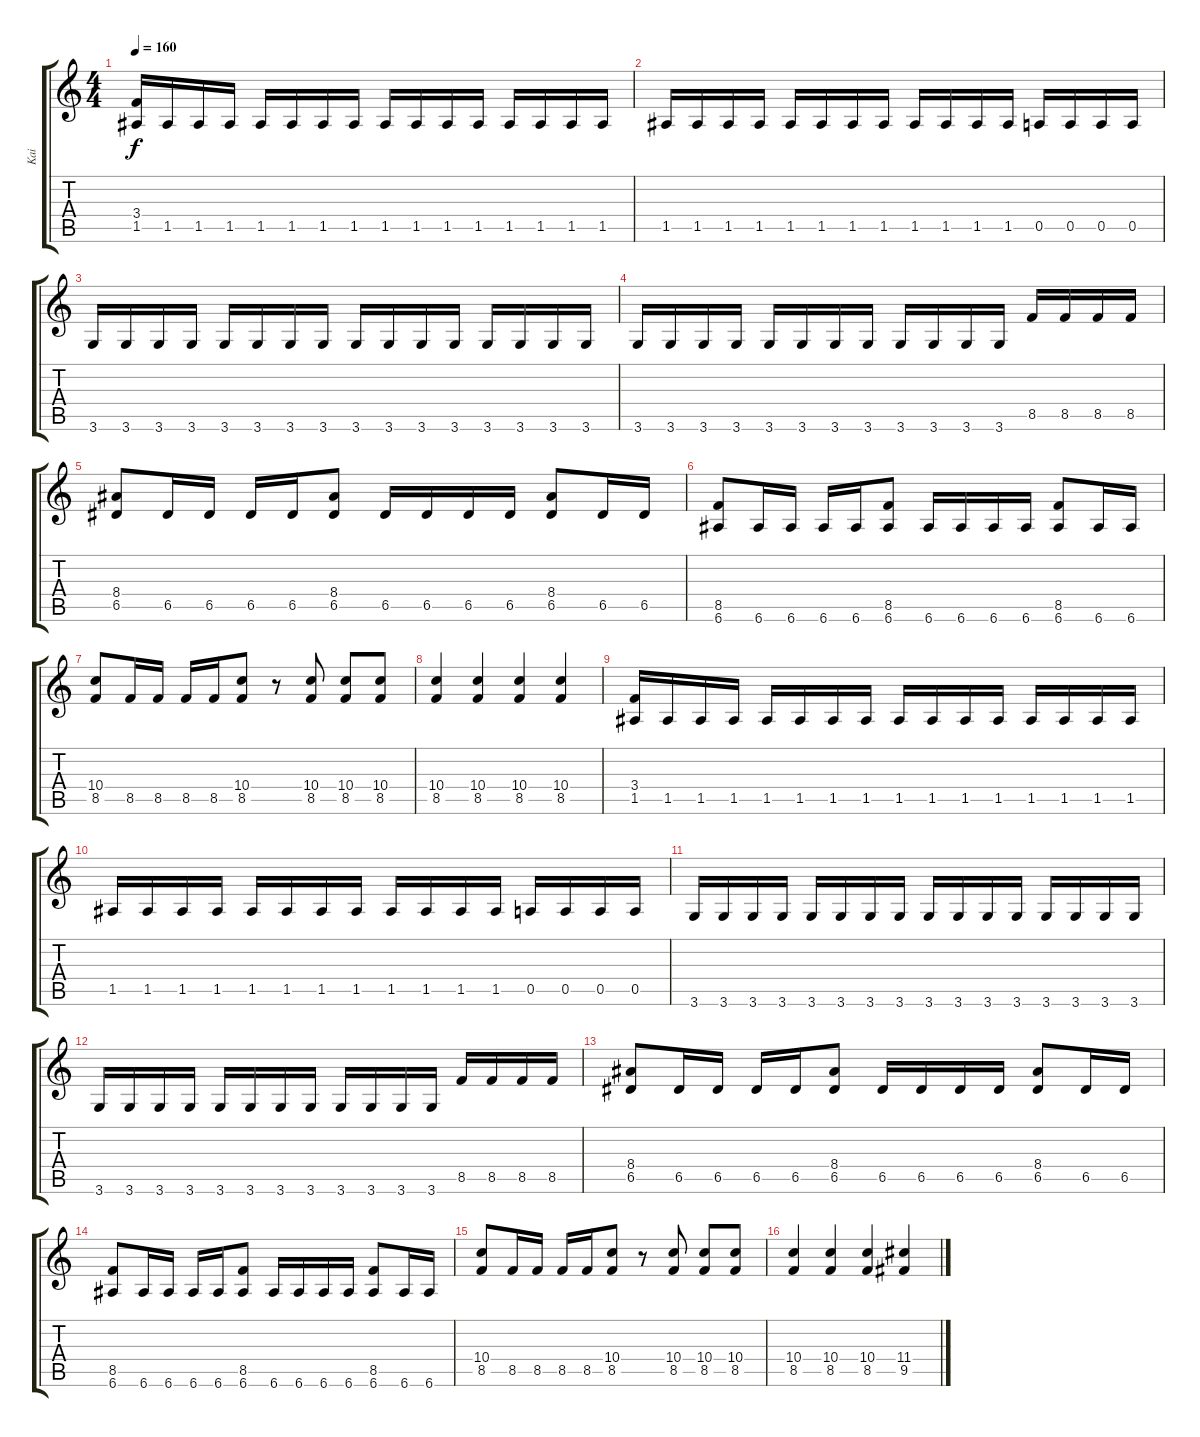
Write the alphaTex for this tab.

\track ("Kai" "Kai") {instrument distortionguitar}
\staff {score tabs}
\tuning (E4 B3 G3 D3 A2 E2) {hide}
\ts (4 4)
\tempo 160
\clef g2
\ks c
(3.4 1.5).16{dy f} 1.5.16 1.5.16 1.5.16 1.5.16 1.5.16 1.5.16 1.5.16 1.5.16 1.5.16 1.5.16 1.5.16 1.5.16 1.5.16 1.5.16 1.5.16 |
1.5.16 1.5.16 1.5.16 1.5.16 1.5.16 1.5.16 1.5.16 1.5.16 1.5.16 1.5.16 1.5.16 1.5.16 0.5.16 0.5.16 0.5.16 0.5.16 |
3.6.16 3.6.16 3.6.16 3.6.16 3.6.16 3.6.16 3.6.16 3.6.16 3.6.16 3.6.16 3.6.16 3.6.16 3.6.16 3.6.16 3.6.16 3.6.16 |
3.6.16 3.6.16 3.6.16 3.6.16 3.6.16 3.6.16 3.6.16 3.6.16 3.6.16 3.6.16 3.6.16 3.6.16 8.5.16 8.5.16 8.5.16 8.5.16 |
(8.4 6.5).8 6.5.16 6.5.16 6.5.16 6.5.16 (8.4 6.5).8 6.5.16 6.5.16 6.5.16 6.5.16 (8.4 6.5).8 6.5.16 6.5.16 |
(8.5 6.6).8 6.6.16 6.6.16 6.6.16 6.6.16 (8.5 6.6).8 6.6.16 6.6.16 6.6.16 6.6.16 (8.5 6.6).8 6.6.16 6.6.16 |
(10.4 8.5).8 8.5.16 8.5.16 8.5.16 8.5.16 (10.4 8.5).8 r.8 (10.4 8.5).8 (10.4 8.5).8 (10.4 8.5).8 |
(10.4 8.5).4 (10.4 8.5).4 (10.4 8.5).4 (10.4 8.5).4 |
(3.4 1.5).16 1.5.16 1.5.16 1.5.16 1.5.16 1.5.16 1.5.16 1.5.16 1.5.16 1.5.16 1.5.16 1.5.16 1.5.16 1.5.16 1.5.16 1.5.16 |
1.5.16 1.5.16 1.5.16 1.5.16 1.5.16 1.5.16 1.5.16 1.5.16 1.5.16 1.5.16 1.5.16 1.5.16 0.5.16 0.5.16 0.5.16 0.5.16 |
3.6.16 3.6.16 3.6.16 3.6.16 3.6.16 3.6.16 3.6.16 3.6.16 3.6.16 3.6.16 3.6.16 3.6.16 3.6.16 3.6.16 3.6.16 3.6.16 |
3.6.16 3.6.16 3.6.16 3.6.16 3.6.16 3.6.16 3.6.16 3.6.16 3.6.16 3.6.16 3.6.16 3.6.16 8.5.16 8.5.16 8.5.16 8.5.16 |
(8.4 6.5).8 6.5.16 6.5.16 6.5.16 6.5.16 (8.4 6.5).8 6.5.16 6.5.16 6.5.16 6.5.16 (8.4 6.5).8 6.5.16 6.5.16 |
(8.5 6.6).8 6.6.16 6.6.16 6.6.16 6.6.16 (8.5 6.6).8 6.6.16 6.6.16 6.6.16 6.6.16 (8.5 6.6).8 6.6.16 6.6.16 |
(10.4 8.5).8 8.5.16 8.5.16 8.5.16 8.5.16 (10.4 8.5).8 r.8 (10.4 8.5).8 (10.4 8.5).8 (10.4 8.5).8 |
(10.4 8.5).4 (10.4 8.5).4 (10.4 8.5).4 (11.4 9.5).4
